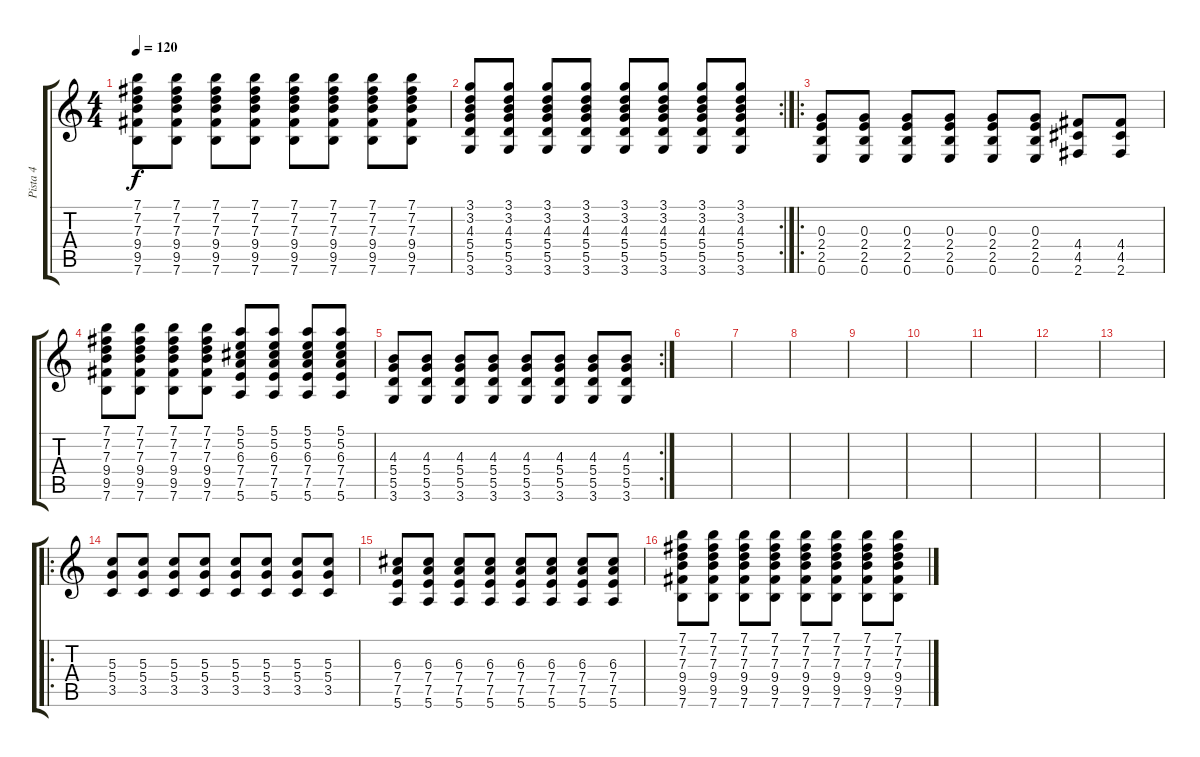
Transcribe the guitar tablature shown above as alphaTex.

\track ("Pista 4" "Pista 4") {instrument overdrivenguitar}
\staff {score tabs}
\tuning (E4 B3 G3 D3 A2 E2) {hide}
\ts (4 4)
\tempo 120
\clef g2
\ks c
(7.1 7.2 7.3 9.4 9.5 7.6).8{dy f} (7.1 7.2 7.3 9.4 9.5 7.6).8 (7.1 7.2 7.3 9.4 9.5 7.6).8 (7.1 7.2 7.3 9.4 9.5 7.6).8 (7.1 7.2 7.3 9.4 9.5 7.6).8 (7.1 7.2 7.3 9.4 9.5 7.6).8 (7.1 7.2 7.3 9.4 9.5 7.6).8 (7.1 7.2 7.3 9.4 9.5 7.6).8 |
\rc 2
(3.1 3.2 4.3 5.4 5.5 3.6).8 (3.1 3.2 4.3 5.4 5.5 3.6).8 (3.1 3.2 4.3 5.4 5.5 3.6).8 (3.1 3.2 4.3 5.4 5.5 3.6).8 (3.1 3.2 4.3 5.4 5.5 3.6).8 (3.1 3.2 4.3 5.4 5.5 3.6).8 (3.1 3.2 4.3 5.4 5.5 3.6).8 (3.1 3.2 4.3 5.4 5.5 3.6).8 |
\ro
(0.3 2.4 2.5 0.6).8 (0.3 2.4 2.5 0.6).8 (0.3 2.4 2.5 0.6).8 (0.3 2.4 2.5 0.6).8 (0.3 2.4 2.5 0.6).8 (0.3 2.4 2.5 0.6).8 (4.4 4.5 2.6).8 (4.4 4.5 2.6).8 |
(7.1 7.2 7.3 9.4 9.5 7.6).8 (7.1 7.2 7.3 9.4 9.5 7.6).8 (7.1 7.2 7.3 9.4 9.5 7.6).8 (7.1 7.2 7.3 9.4 9.5 7.6).8 (5.1 5.2 6.3 7.4 7.5 5.6).8 (5.1 5.2 6.3 7.4 7.5 5.6).8 (5.1 5.2 6.3 7.4 7.5 5.6).8 (5.1 5.2 6.3 7.4 7.5 5.6).8 |
\rc 2
(4.3 5.4 5.5 3.6).8 (4.3 5.4 5.5 3.6).8 (4.3 5.4 5.5 3.6).8 (4.3 5.4 5.5 3.6).8 (4.3 5.4 5.5 3.6).8 (4.3 5.4 5.5 3.6).8 (4.3 5.4 5.5 3.6).8 (4.3 5.4 5.5 3.6).8 |
|
|
|
|
|
|
|
|
\ro
(5.3 5.4 3.5).8 (5.3 5.4 3.5).8 (5.3 5.4 3.5).8 (5.3 5.4 3.5).8 (5.3 5.4 3.5).8 (5.3 5.4 3.5).8 (5.3 5.4 3.5).8 (5.3 5.4 3.5).8 |
(6.3 7.4 7.5 5.6).8 (6.3 7.4 7.5 5.6).8 (6.3 7.4 7.5 5.6).8 (6.3 7.4 7.5 5.6).8 (6.3 7.4 7.5 5.6).8 (6.3 7.4 7.5 5.6).8 (6.3 7.4 7.5 5.6).8 (6.3 7.4 7.5 5.6).8 |
(7.1 7.2 7.3 9.4 9.5 7.6).8 (7.1 7.2 7.3 9.4 9.5 7.6).8 (7.1 7.2 7.3 9.4 9.5 7.6).8 (7.1 7.2 7.3 9.4 9.5 7.6).8 (7.1 7.2 7.3 9.4 9.5 7.6).8 (7.1 7.2 7.3 9.4 9.5 7.6).8 (7.1 7.2 7.3 9.4 9.5 7.6).8 (7.1 7.2 7.3 9.4 9.5 7.6).8
